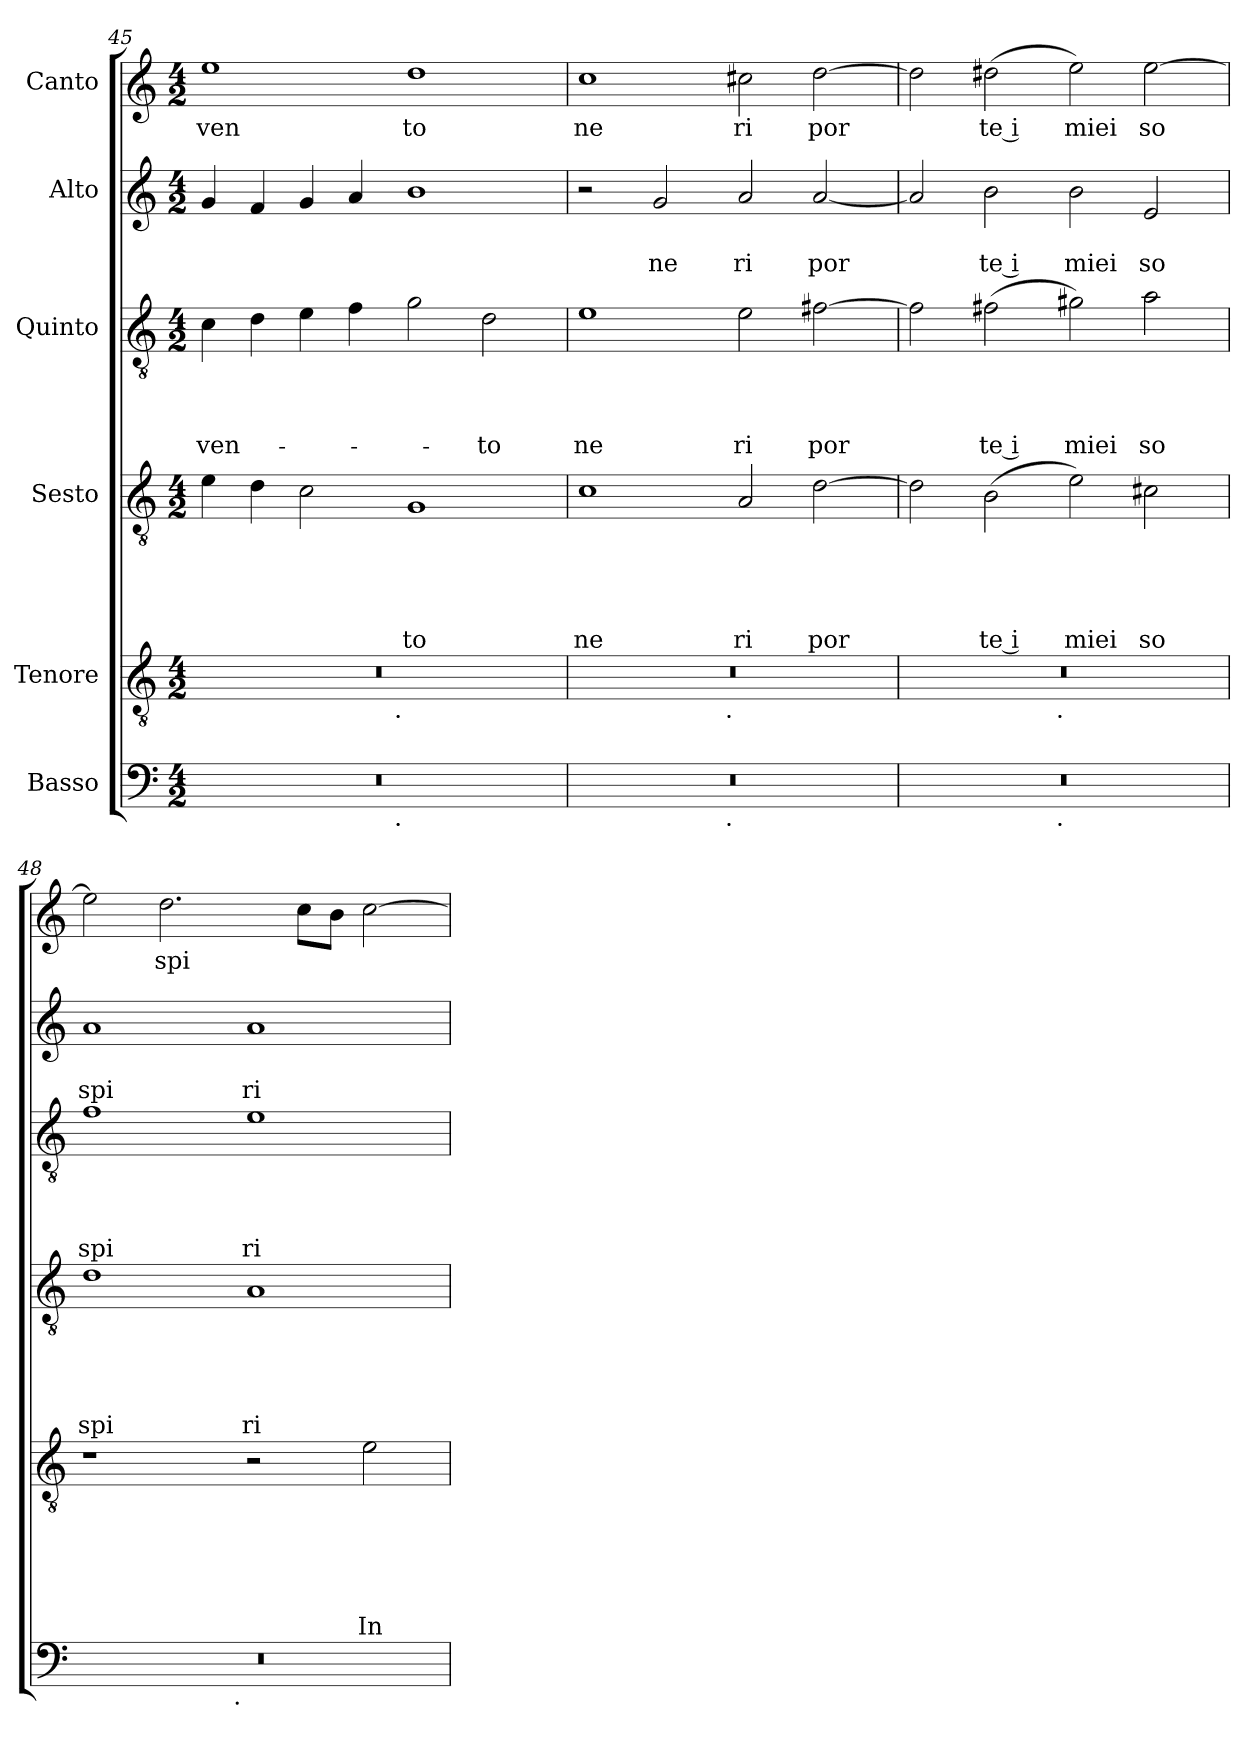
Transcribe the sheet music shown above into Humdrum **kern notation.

**kern	**kern	**text	**text	**text	**text	**text	**text	**kern	**text	**text	**text	**text	**text	**kern	**text	**text	**text	**text	**kern	**text	**text	**kern	**text
*part6	*part5	*part5	*part5	*part5	*part5	*part5	*part5	*part4	*part4	*part4	*part4	*part4	*part4	*part3	*part3	*part3	*part3	*part3	*part2	*part2	*part2	*part1	*part1
*staff6	*staff5	*staff5	*staff5	*staff5	*staff5	*staff5	*staff5	*staff4	*staff4	*staff4	*staff4	*staff4	*staff4	*staff3	*staff3	*staff3	*staff3	*staff3	*staff2	*staff2	*staff2	*staff1	*staff1
*I"Basso	*I"Tenore	*	*	*	*	*	*	*I"Sesto	*	*	*	*	*	*I"Quinto	*	*	*	*	*I"Alto	*	*	*I"Canto	*
*clefF4	*clefGv2	*	*	*	*	*	*	*clefGv2	*	*	*	*	*	*clefGv2	*	*	*	*	*clefG2	*	*	*clefG2	*
*k[]	*k[]	*	*	*	*	*	*	*k[]	*	*	*	*	*	*k[]	*	*	*	*	*k[]	*	*	*k[]	*
*C:	*C:	*	*	*	*	*	*	*C:	*	*	*	*	*	*C:	*	*	*	*	*C:	*	*	*C:	*
*M4/2	*M4/2	*	*	*	*	*	*	*M4/2	*	*	*	*	*	*M4/2	*	*	*	*	*M4/2	*	*	*M4/2	*
=45	=45	=45	=45	=45	=45	=45	=45	=45	=45	=45	=45	=45	=45	=45	=45	=45	=45	=45	=45	=45	=45	=45	=45
!	!	!	!	!	!	!	!	!	!	!	!	!	!	!	!	!	!	!LO:LY:b	!	!	!	!	!LO:LY:b
*^	*^	*	*	*	*	*	*	*	*	*	*	*	*	*	*	*	*	*	*	*	*	*	*
0r	2ryy	0r	2ryy	.	.	.	.	.	.	4e\	.	.	.	.	.	4c\	.	.	.	ven-	4g/	.	.	1ee	ven
.	.	.	.	.	.	.	.	.	.	4d\	.	.	.	.	.	4d\	.	.	.	.	4f/	.	.	.	.
.	4...ryy	.	4...ryy	.	.	.	.	.	.	2c\	.	.	.	.	.	4e\	.	.	.	.	4g/	.	.	.	.
.	.	.	.	.	.	.	.	.	.	.	.	.	.	.	.	4f\	.	.	.	.	4a/	.	.	.	.
!	!	!	!LO:TX:b:t=.	!	!	!	!	!	!	!	!	!	!	!	!	!	!	!	!	!	!	!	!	!	!
!	!LO:TX:b:t=.	!	!	!	!	!	!	!	!	!	!	!	!	!	!	!	!	!	!	!	!	!	!	!	!
.	1ryy	.	1ryy	.	.	.	.	.	.	.	.	.	.	.	.	.	.	.	.	.	.	.	.	.	.
!	!	!	!	!	!	!	!	!	!	!	!	!	!	!	!LO:LY:b	!	!	!	!	!	!	!	!	!	!LO:LY:b
.	.	.	.	.	.	.	.	.	.	1G	.	.	.	.	to	2g\	.	.	.	.	1b	.	.	1dd	to
!	!	!	!	!	!	!	!	!	!	!	!	!	!	!	!	!	!	!	!	!LO:LY:b	!	!	!	!	!
.	.	.	.	.	.	.	.	.	.	.	.	.	.	.	.	2d\	.	.	.	-to	.	.	.	.	.
.	32ryy	.	32ryy	.	.	.	.	.	.	.	.	.	.	.	.	.	.	.	.	.	.	.	.	.	.
!!LO:LB:g=z
=46	=46	=46	=46	=46	=46	=46	=46	=46	=46	=46	=46	=46	=46	=46	=46	=46	=46	=46	=46	=46	=46	=46	=46	=46	=46
!	!	!	!	!	!	!	!	!	!	!	!	!	!	!	!LO:LY:b	!	!	!	!	!LO:LY:b	!	!	!	!	!LO:LY:b
0r	2ryy	0r	2ryy	.	.	.	.	.	.	1c	.	.	.	.	ne	1e	.	.	.	ne	2r	.	.	1cc	ne
!	!	!	!	!	!	!	!	!	!	!	!	!	!	!	!	!	!	!	!	!	!	!	!LO:LY:b	!	!
.	4...ryy	.	4...ryy	.	.	.	.	.	.	.	.	.	.	.	.	.	.	.	.	.	2g/	.	ne	.	.
!	!	!	!LO:TX:b:t=.	!	!	!	!	!	!	!	!	!	!	!	!	!	!	!	!	!	!	!	!	!	!
!	!LO:TX:b:t=.	!	!	!	!	!	!	!	!	!	!	!	!	!	!	!	!	!	!	!	!	!	!	!	!
.	1ryy	.	1ryy	.	.	.	.	.	.	.	.	.	.	.	.	.	.	.	.	.	.	.	.	.	.
!	!	!	!	!	!	!	!	!	!	!	!	!	!	!	!LO:LY:b	!	!	!	!	!LO:LY:b	!	!	!LO:LY:b	!	!LO:LY:b
.	.	.	.	.	.	.	.	.	.	2A/	.	.	.	.	ri	2e\	.	.	.	ri	2a/	.	ri	2cc#X\	ri
!	!	!	!	!	!	!	!	!	!	!	!	!	!	!	!LO:LY:b	!	!	!	!	!LO:LY:b	!	!	!LO:LY:b	!	!LO:LY:b
.	.	.	.	.	.	.	.	.	.	[>2d\	.	.	.	.	por	[>2f#X\	.	.	.	por	[<2a/	.	por	[>2dd\	por
.	32ryy	.	32ryy	.	.	.	.	.	.	.	.	.	.	.	.	.	.	.	.	.	.	.	.	.	.
=47	=47	=47	=47	=47	=47	=47	=47	=47	=47	=47	=47	=47	=47	=47	=47	=47	=47	=47	=47	=47	=47	=47	=47	=47	=47
0r	2ryy	0r	2ryy	.	.	.	.	.	.	2d\]	.	.	.	.	.	2f#\]	.	.	.	.	2a/]	.	.	2dd\]	.
!	!	!	!	!	!	!	!	!	!	!	!	!	!	!	!LO:LY:b:rj	!	!	!	!	!LO:LY:b:rj	!	!	!LO:LY:b:rj	!	!LO:LY:b:rj
.	4...ryy	.	4...ryy	.	.	.	.	.	.	(<2B\	.	.	.	.	te i	(<2f#X\	.	.	.	te i	2b\	.	te i	(<2dd#X\	te i
!	!	!	!LO:TX:b:t=.	!	!	!	!	!	!	!	!	!	!	!	!	!	!	!	!	!	!	!	!	!	!
!	!LO:TX:b:t=.	!	!	!	!	!	!	!	!	!	!	!	!	!	!	!	!	!	!	!	!	!	!	!	!
.	1ryy	.	1ryy	.	.	.	.	.	.	.	.	.	.	.	.	.	.	.	.	.	.	.	.	.	.
!	!	!	!	!	!	!	!	!	!	!	!	!	!	!	!LO:LY:b	!	!	!	!	!LO:LY:b	!	!	!LO:LY:b	!	!LO:LY:b
.	.	.	.	.	.	.	.	.	.	2e\)	.	.	.	.	miei	2g#X\)	.	.	.	miei	2b\	.	miei	2ee\)	miei
!	!	!	!	!	!	!	!	!	!	!	!	!	!	!	!LO:LY:b	!	!	!	!	!LO:LY:b	!	!	!LO:LY:b	!	!LO:LY:b
.	.	.	.	.	.	.	.	.	.	2c#X\	.	.	.	.	so	2a\	.	.	.	so	2e/	.	so	[>2ee\	so
.	32ryy	.	32ryy	.	.	.	.	.	.	.	.	.	.	.	.	.	.	.	.	.	.	.	.	.	.
=48	=48	=48	=48	=48	=48	=48	=48	=48	=48	=48	=48	=48	=48	=48	=48	=48	=48	=48	=48	=48	=48	=48	=48	=48	=48
!	!	!	!	!	!	!	!	!	!	!	!	!	!	!	!LO:LY:b	!	!	!	!	!LO:LY:b	!	!	!LO:LY:b	!	!
*	*	*v	*v	*	*	*	*	*	*	*	*	*	*	*	*	*	*	*	*	*	*	*	*	*	*
0r	2ryy	1r	.	.	.	.	.	.	1d	.	.	.	.	spi	1f	.	.	.	spi	1a	.	spi	2ee\]	.
!	!	!	!	!	!	!	!	!	!	!	!	!	!	!	!	!	!	!	!	!	!	!	!	!LO:LY:b
.	4...ryy	.	.	.	.	.	.	.	.	.	.	.	.	.	.	.	.	.	.	.	.	.	2.dd\	spi
!	!LO:TX:b:t=.	!	!	!	!	!	!	!	!	!	!	!	!	!	!	!	!	!	!	!	!	!	!	!
.	1ryy	.	.	.	.	.	.	.	.	.	.	.	.	.	.	.	.	.	.	.	.	.	.	.
!	!	!	!	!	!	!	!	!	!	!	!	!	!	!LO:LY:b	!	!	!	!	!LO:LY:b	!	!	!LO:LY:b	!	!
.	.	2r	.	.	.	.	.	.	1A	.	.	.	.	ri	1e	.	.	.	ri	1a	.	ri	.	.
.	.	.	.	.	.	.	.	.	.	.	.	.	.	.	.	.	.	.	.	.	.	.	8cc\L	.
.	.	.	.	.	.	.	.	.	.	.	.	.	.	.	.	.	.	.	.	.	.	.	8b\J	.
!	!	!	!	!	!	!	!	!LO:LY:b	!	!	!	!	!	!	!	!	!	!	!	!	!	!	!	!
.	.	2e\	.	.	.	.	.	In	.	.	.	.	.	.	.	.	.	.	.	.	.	.	[>2cc\	.
.	32ryy	.	.	.	.	.	.	.	.	.	.	.	.	.	.	.	.	.	.	.	.	.	.	.
*v	*v	*	*	*	*	*	*	*	*	*	*	*	*	*	*	*	*	*	*	*	*	*	*	*
=	=	=	=	=	=	=	=	=	=	=	=	=	=	=	=	=	=	=	=	=	=	=	=
*-	*-	*-	*-	*-	*-	*-	*-	*-	*-	*-	*-	*-	*-	*-	*-	*-	*-	*-	*-	*-	*-	*-	*-
